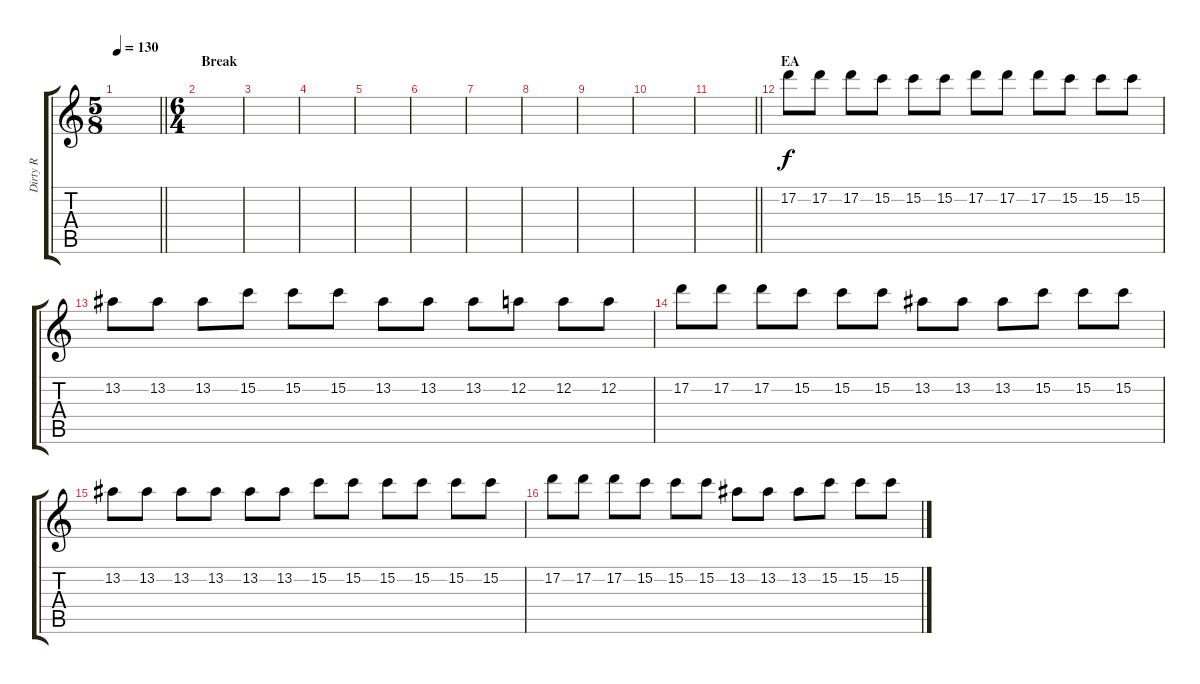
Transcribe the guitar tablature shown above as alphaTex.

\track ("Dirty R" "Dirty R") {instrument overdrivenguitar}
\staff {score tabs}
\tuning (D4 A3 F3 C3 G2 C2) {hide}
\ts (5 8)
\tempo 130
\clef g2
\barLineRight lightlight
\ks c
|
\ts (6 4)
\section ("" "Break")
|
|
|
|
|
|
|
|
|
\barLineRight lightlight
|
\section ("" "EA")
17.2.8 17.2.8 17.2.8 15.2.8 15.2.8 15.2.8 17.2.8 17.2.8 17.2.8 15.2.8 15.2.8 15.2.8 |
13.2.8 13.2.8 13.2.8 15.2.8 15.2.8 15.2.8 13.2.8 13.2.8 13.2.8 12.2.8 12.2.8 12.2.8 |
17.2.8 17.2.8 17.2.8 15.2.8 15.2.8 15.2.8 13.2.8 13.2.8 13.2.8 15.2.8 15.2.8 15.2.8 |
13.2.8 13.2.8 13.2.8 13.2.8 13.2.8 13.2.8 15.2.8 15.2.8 15.2.8 15.2.8 15.2.8 15.2.8 |
17.2.8 17.2.8 17.2.8 15.2.8 15.2.8 15.2.8 13.2.8 13.2.8 13.2.8 15.2.8 15.2.8 15.2.8
